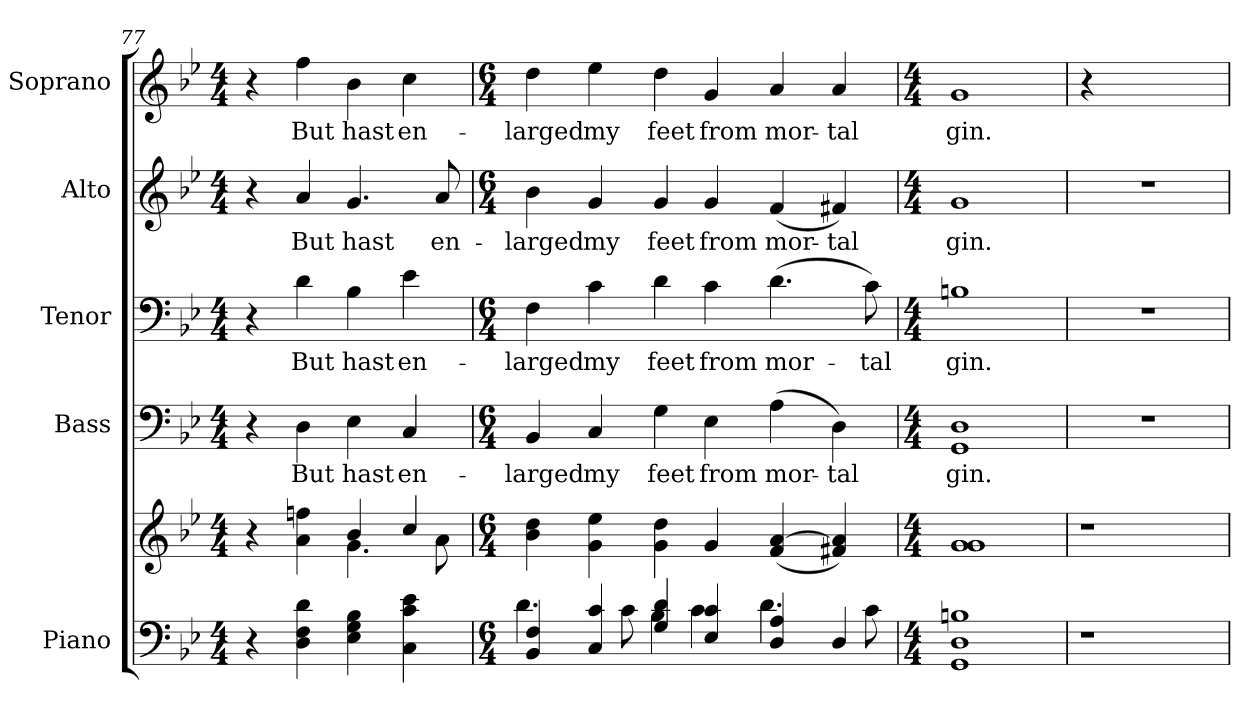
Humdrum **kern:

**kern	**kern	**kern	**text	**kern	**text	**kern	**text	**kern	**text
*part5	*part5	*part4	*part4	*part3	*part3	*part2	*part2	*part1	*part1
*staff6	*staff5	*staff4	*staff4	*staff3	*staff3	*staff2	*staff2	*staff1	*staff1
*I"Piano	*	*I"Bass	*	*I"Tenor	*	*I"Alto	*	*I"Soprano	*
*I'Pno.	*	*I'B.	*	*I'T.	*	*I'A.	*	*I'S.	*
!!LO:PB:g=z
*clefF4	*clefG2	*clefF4	*	*clefF4	*	*clefG2	*	*clefG2	*
*k[b-e-]	*k[b-e-]	*k[b-e-]	*	*k[b-e-]	*	*k[b-e-]	*	*k[b-e-]	*
*B-:	*B-:	*B-:	*	*B-:	*	*B-:	*	*B-:	*
*M4/4	*M4/4	*M4/4	*	*M4/4	*	*M4/4	*	*M4/4	*
=77	=77	=77	=77	=77	=77	=77	=77	=77	=77
*	*^	*	*	*	*	*	*	*	*
4r	4r	2ryy	4r	.	4r	.	4r	.	4r	.
!	!	!	!	!LO:LY:b:color=#000000	!	!	!	!	!	!
!	!	!	!	!	!	!LO:LY:b:color=#000000	!	!	!	!
!	!	!	!	!	!	!	!	!LO:LY:b:color=#000000	!	!
!	!	!	!	!	!	!	!	!	!	!LO:LY:b:color=#000000
4Di\ 4Fi 4di	4ai\ 4ffni	.	4Di\	But	4di\	But	4ai/	But	4ffi\	But
!	!	!	!	!LO:LY:b:color=#000000	!	!	!	!	!	!
!	!	!	!	!	!	!LO:LY:b:color=#000000	!	!	!	!
!	!	!	!	!	!	!	!	!LO:LY:b:color=#000000	!	!
!	!	!	!	!	!	!	!	!	!	!LO:LY:b:color=#000000
4E-i\ 4Gi 4B-i	4b-i/	4.gi\	4E-i\	hast	4B-i\	hast	4.gi/	hast	4b-i\	hast
!	!	!	!	!LO:LY:b:color=#000000	!	!	!	!	!	!
!	!	!	!	!	!	!LO:LY:b:color=#000000	!	!	!	!
!	!	!	!	!	!	!	!	!	!	!LO:LY:b:color=#000000
4Ci\ 4ci 4e-i	4cci/	.	4Ci/	en-	4e-i\	en-	.	.	4cci\	en-
!	!	!	!	!	!	!	!	!LO:LY:b:color=#000000	!	!
.	.	8ai\	.	.	.	.	8ai/	en-	.	.
*	*v	*v	*	*	*	*	*	*	*	*
=78	=78	=78	=78	=78	=78	=78	=78	=78	=78
*M6/4	*M6/4	*M6/4	*	*M6/4	*	*M6/4	*	*M6/4	*
*^	*	*	*	*	*	*	*	*	*
*	*	*^	*	*	*	*	*	*	*	*
!	!	!	!	!	!LO:LY:b:color=#000000	!	!	!	!	!	!
*	*	*v	*v	*	*	*	*	*	*	*	*
*	*	*^	*	*	*	*	*	*	*	*
!	!	!	!	!	!	!	!LO:LY:b:color=#000000	!	!	!	!
*	*	*v	*v	*	*	*	*	*	*	*	*
*	*	*^	*	*	*	*	*	*	*	*
!	!	!	!	!	!	!	!	!	!LO:LY:b:color=#000000	!	!
*	*	*v	*v	*	*	*	*	*	*	*	*
*	*	*^	*	*	*	*	*	*	*	*
!	!	!	!	!	!	!	!	!	!	!	!LO:LY:b:color=#000000
*	*	*v	*v	*	*	*	*	*	*	*	*
4BB-i/ 4Fi	4.di\	4b-i\ 4ddi	4BB-i/	-larged	4Fi\	-larged	4b-i\	-larged	4ddi\	-larged
!	!	!	!	!LO:LY:b:color=#000000	!	!	!	!	!	!
!	!	!	!	!	!	!LO:LY:b:color=#000000	!	!	!	!
!	!	!	!	!	!	!	!	!LO:LY:b:color=#000000	!	!
!	!	!	!	!	!	!	!	!	!	!LO:LY:b:color=#000000
4Ci/ 4ci	.	4gi\ 4ee-i	4Ci/	my	4ci\	my	4gi/	my	4ee-i\	my
.	8ci\	.	.	.	.	.	.	.	.	.
!	!	!	!	!LO:LY:b:color=#000000	!	!	!	!	!	!
!	!	!	!	!	!	!LO:LY:b:color=#000000	!	!	!	!
!	!	!	!	!	!	!	!	!LO:LY:b:color=#000000	!	!
!	!	!	!	!	!	!	!	!	!	!LO:LY:b:color=#000000
4Gi/ 4di	4B-i\	4gi\ 4ddi	4Gi\	feet	4di\	feet	4gi/	feet	4ddi\	feet
!	!	!	!	!LO:LY:b:color=#000000	!	!	!	!	!	!
!	!	!	!	!	!	!LO:LY:b:color=#000000	!	!	!	!
!	!	!	!	!	!	!	!	!LO:LY:b:color=#000000	!	!
!	!	!	!	!	!	!	!	!	!	!LO:LY:b:color=#000000
4E-i/ 4ci	4ci\	4gi/	4E-i\	from	4ci\	from	4gi/	from	4gi/	from
!	!	!	!	!LO:LY:b:color=#000000	!	!	!	!	!	!
!	!	!	!	!	!	!LO:LY:b:color=#000000	!	!	!	!
!	!	!	!	!	!	!	!	!LO:LY:b:color=#000000	!	!
!	!	!	!	!	!	!	!	!	!	!LO:LY:b:color=#000000
4Di/ 4Ai	4.di\	(4fi/ [>4ai	(4Ai\	mor-	(4.di\	mor-	(4fi/	mor-	4ai/	mor-
!	!	!	!	!LO:LY:b:color=#000000	!	!	!	!	!	!
!	!	!	!	!	!	!	!	!LO:LY:b:color=#000000	!	!
!	!	!	!	!	!	!	!	!	!	!LO:LY:b:color=#000000
4Di/	.	4f#Xi/ 4ai])	4Di\)	-tal	.	.	4f#Xi/)	-tal	4ai/	-tal
!	!	!	!	!	!	!LO:LY:b:color=#000000	!	!	!	!
.	8ci\	.	.	.	8ci\)	-tal	.	.	.	.
*v	*v	*	*	*	*	*	*	*	*	*
=79	=79	=79	=79	=79	=79	=79	=79	=79	=79
*M4/4	*M4/4	*M4/4	*	*M4/4	*	*M4/4	*	*M4/4	*
*^	*	*	*	*	*	*	*	*	*
!	!	!	!	!LO:LY:b:color=#000000	!	!	!	!	!	!
*v	*v	*	*	*	*	*	*	*	*	*
*^	*	*	*	*	*	*	*	*	*
!	!	!	!	!	!	!LO:LY:b:color=#000000	!	!	!	!
*v	*v	*	*	*	*	*	*	*	*	*
*^	*	*	*	*	*	*	*	*	*
!	!	!	!	!	!	!	!	!LO:LY:b:color=#000000	!	!
*v	*v	*	*	*	*	*	*	*	*	*
*^	*	*	*	*	*	*	*	*	*
!	!	!	!	!	!	!	!	!	!	!LO:LY:b:color=#000000
*v	*v	*	*	*	*	*	*	*	*	*
1GGi 1Di 1Bni	1gi 1gi	1GGi 1Di	gin.	1Bni	gin.	1gi	gin.	1gi	gin.
=80	=80	=80	=80	=80	=80	=80	=80	=80	=80
!LO:N:vis=1	!LO:N:vis=1	!LO:N:vis=1	!	!LO:N:vis=1	!	!LO:N:vis=1	!	!	!
4r	4r	1r	.	1r	.	1r	.	4r	.
2.ryy	2.ryy	.	.	.	.	.	.	2.ryy	.
=	=	=	=	=	=	=	=	=	=
*-	*-	*-	*-	*-	*-	*-	*-	*-	*-
